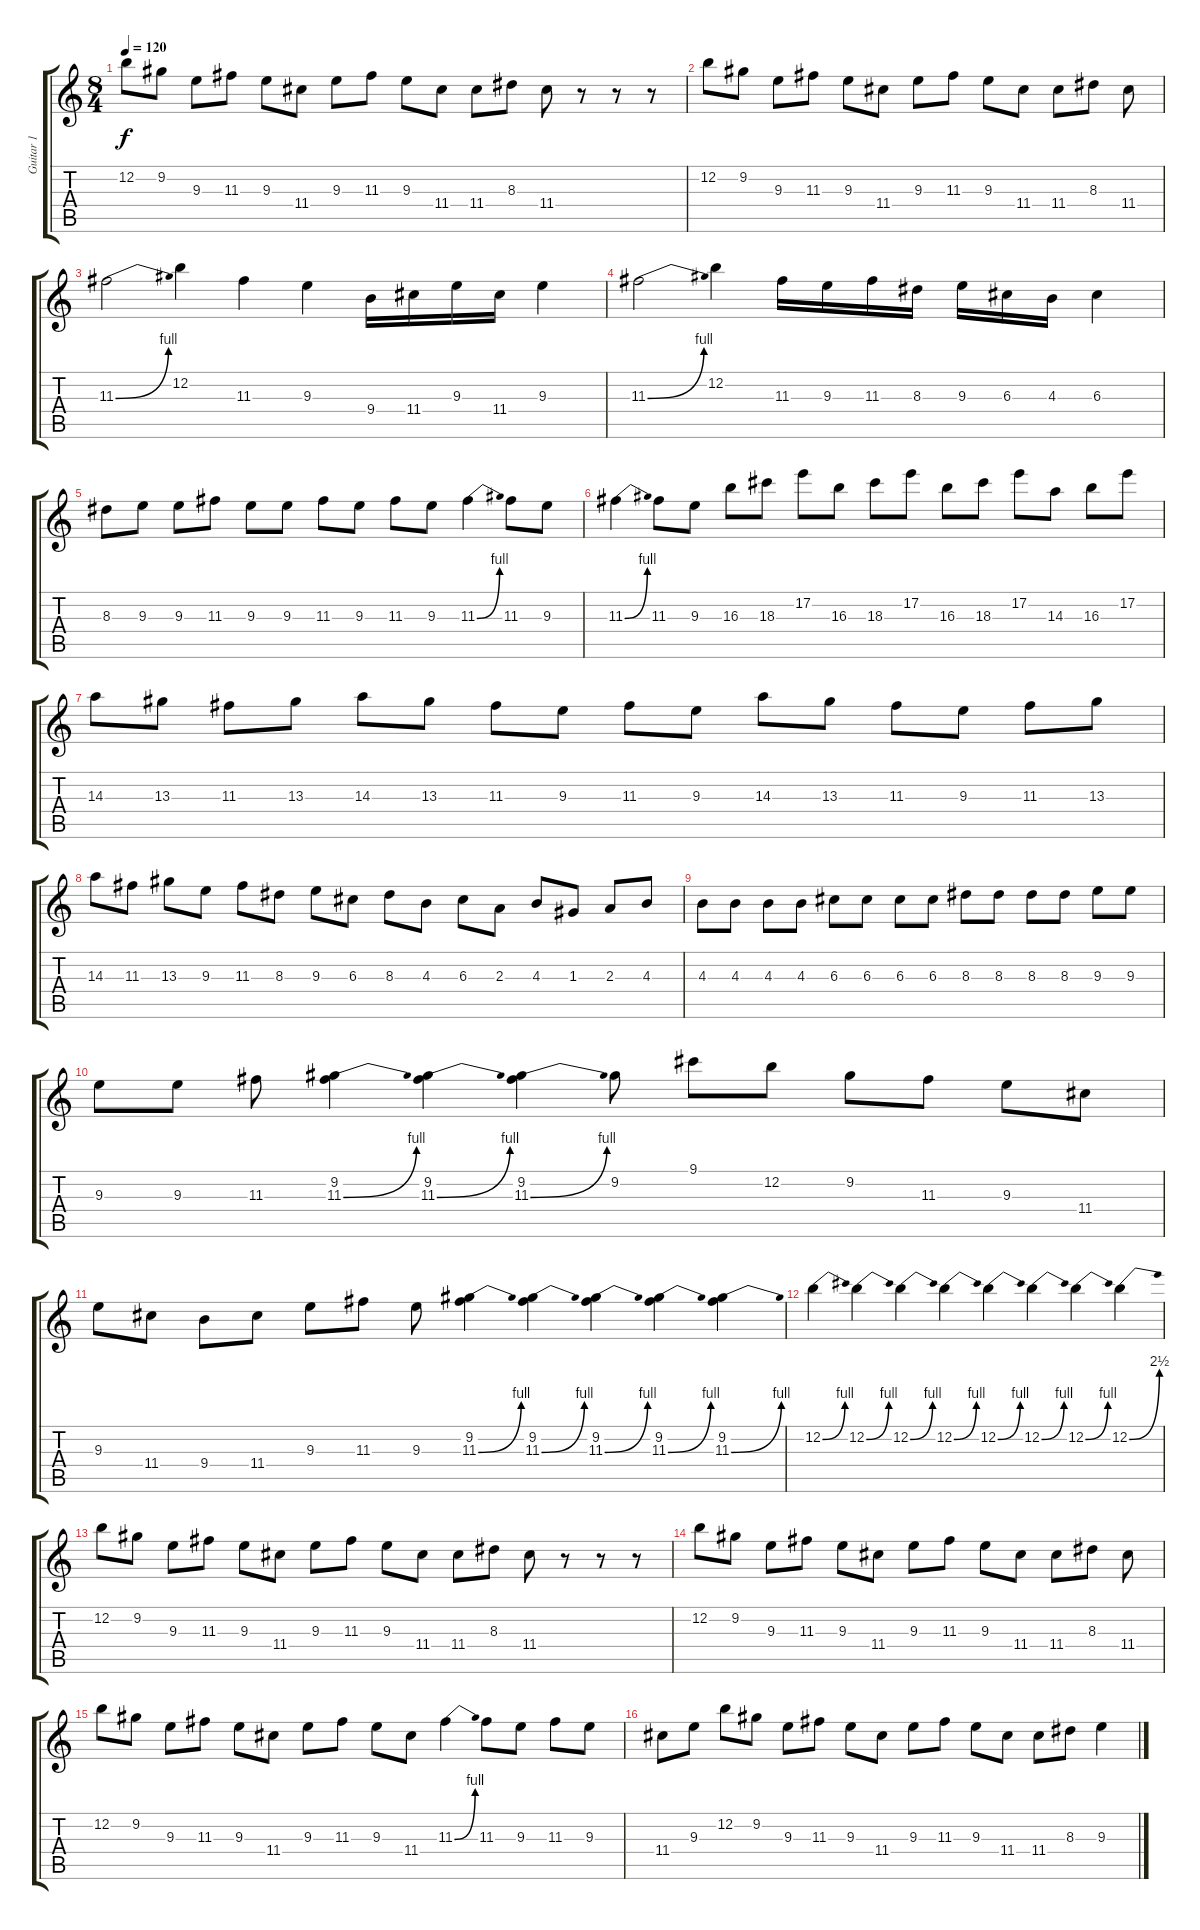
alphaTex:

\track ("Guitar 1" "Guitar 1") {instrument electricguitarclean}
\staff {score tabs}
\tuning (E4 B3 G3 D3 A2 E2) {hide}
\ts (8 4)
\tempo 120
\clef g2
\ks c
12.2.8{dy f} 9.2.8 9.3.8 11.3.8 9.3.8 11.4.8 9.3.8 11.3.8 9.3.8 11.4.8 11.4.8 8.3.8 11.4.8 r.8 r.8 r.8 |
12.2.8 9.2.8 9.3.8 11.3.8 9.3.8 11.4.8 9.3.8 11.3.8 9.3.8 11.4.8 11.4.8 8.3.8 11.4.8 |
11.3{be (bend 0 0 60 4)}.2 12.2.4 11.3.4 9.3.4 9.4.16 11.4.16 9.3.16 11.4.16 9.3.4 |
11.3{be (bend 0 0 60 4)}.2 12.2.4 11.3.16 9.3.16 11.3.16 8.3.16 9.3.16 6.3.16 4.3.16 6.3.4 |
8.3.8 9.3.8 9.3.8 11.3.8 9.3.8 9.3.8 11.3.8 9.3.8 11.3.8 9.3.8 11.3{be (bend 0 0 60 4)}.4 11.3.8 9.3.8 |
11.3{be (bend 0 0 60 4)}.4 11.3.8 9.3.8 16.3.8 18.3.8 17.2.8 16.3.8 18.3.8 17.2.8 16.3.8 18.3.8 17.2.8 14.3.8 16.3.8 17.2.8 |
14.3.8 13.3.8 11.3.8 13.3.8 14.3.8 13.3.8 11.3.8 9.3.8 11.3.8 9.3.8 14.3.8 13.3.8 11.3.8 9.3.8 11.3.8 13.3.8 |
14.3.8 11.3.8 13.3.8 9.3.8 11.3.8 8.3.8 9.3.8 6.3.8 8.3.8 4.3.8 6.3.8 2.3.8 4.3.8 1.3.8 2.3.8 4.3.8 |
4.3.8 4.3.8 4.3.8 4.3.8 6.3.8 6.3.8 6.3.8 6.3.8 8.3.8 8.3.8 8.3.8 8.3.8 9.3.8 9.3.8 |
9.3.8 9.3.8 11.3.8 (9.2 11.3{be (bend 0 0 60 4)}).4 (9.2 11.3{be (bend 0 0 60 4)}).4 (9.2 11.3{be (bend 0 0 60 4)}).4 9.2.8 9.1.8 12.2.8 9.2.8 11.3.8 9.3.8 11.4.8 |
9.3.8 11.4.8 9.4.8 11.4.8 9.3.8 11.3.8 9.3.8 (9.2 11.3{be (bend 0 0 60 4)}).4 (9.2 11.3{be (bend 0 0 60 4)}).4 (9.2 11.3{be (bend 0 0 60 4)}).4 (9.2 11.3{be (bend 0 0 60 4)}).4 (9.2 11.3{be (bend 0 0 60 4)}).4 |
12.2{be (bend 0 0 60 4)}.4 12.2{be (bend 0 0 60 4)}.4 12.2{be (bend 0 0 60 4)}.4 12.2{be (bend 0 0 60 4)}.4 12.2{be (bend 0 0 60 4)}.4 12.2{be (bend 0 0 60 4)}.4 12.2{be (bend 0 0 60 4)}.4 12.2{be (bend 0 0 60 10)}.4 |
12.2.8 9.2.8 9.3.8 11.3.8 9.3.8 11.4.8 9.3.8 11.3.8 9.3.8 11.4.8 11.4.8 8.3.8 11.4.8 r.8 r.8 r.8 |
12.2.8 9.2.8 9.3.8 11.3.8 9.3.8 11.4.8 9.3.8 11.3.8 9.3.8 11.4.8 11.4.8 8.3.8 11.4.8 |
12.2.8 9.2.8 9.3.8 11.3.8 9.3.8 11.4.8 9.3.8 11.3.8 9.3.8 11.4.8 11.3{be (bend 0 0 60 4)}.4 11.3.8 9.3.8 11.3.8 9.3.8 |
11.4.8 9.3.8 12.2.8 9.2.8 9.3.8 11.3.8 9.3.8 11.4.8 9.3.8 11.3.8 9.3.8 11.4.8 11.4.8 8.3.8 9.3.4
